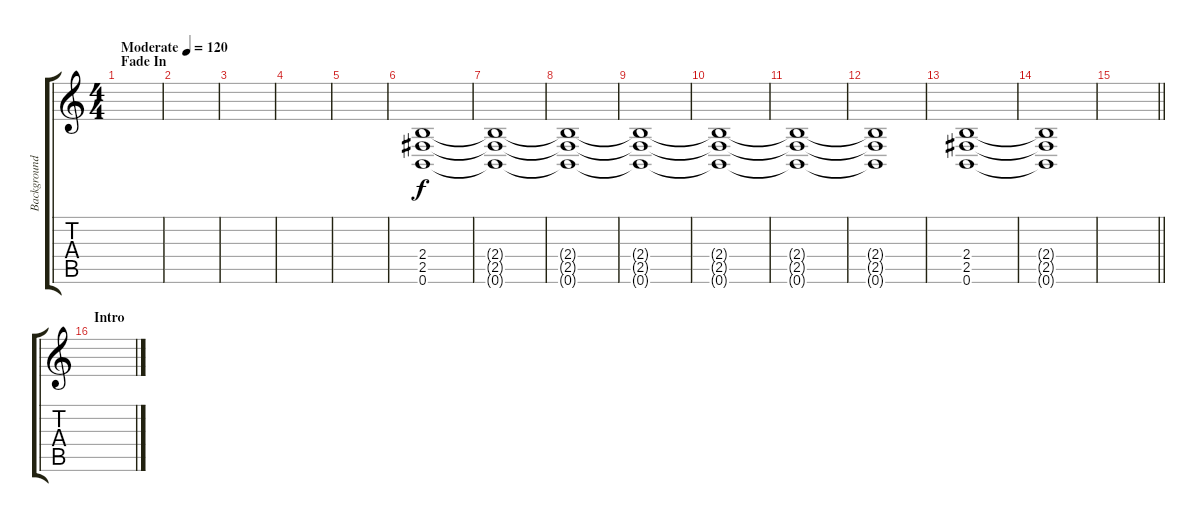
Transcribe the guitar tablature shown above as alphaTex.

\track ("Background sounds" "Background") {instrument distortionguitar}
\staff {score tabs}
\tuning (B3 G3 D3 A2 E2 B1) {hide}
\ts (4 4)
\section ("" "Fade In")
\tempo (120 "Moderate")
\clef g2
\ks c
|
|
|
|
|
(2.4 2.5 0.6).1 |
(2.4{t} 2.5{t} 0.6{t}).1 |
(2.4{t} 2.5{t} 0.6{t}).1 |
(2.4{t} 2.5{t} 0.6{t}).1 |
(2.4{t} 2.5{t} 0.6{t}).1 |
(2.4{t} 2.5{t} 0.6{t}).1 |
(2.4{t} 2.5{t} 0.6{t}).1 |
(2.4 2.5 0.6).1 |
(2.4{t} 2.5{t} 0.6{t}).1 |
\barLineRight lightlight
|
\section ("" "Intro")
